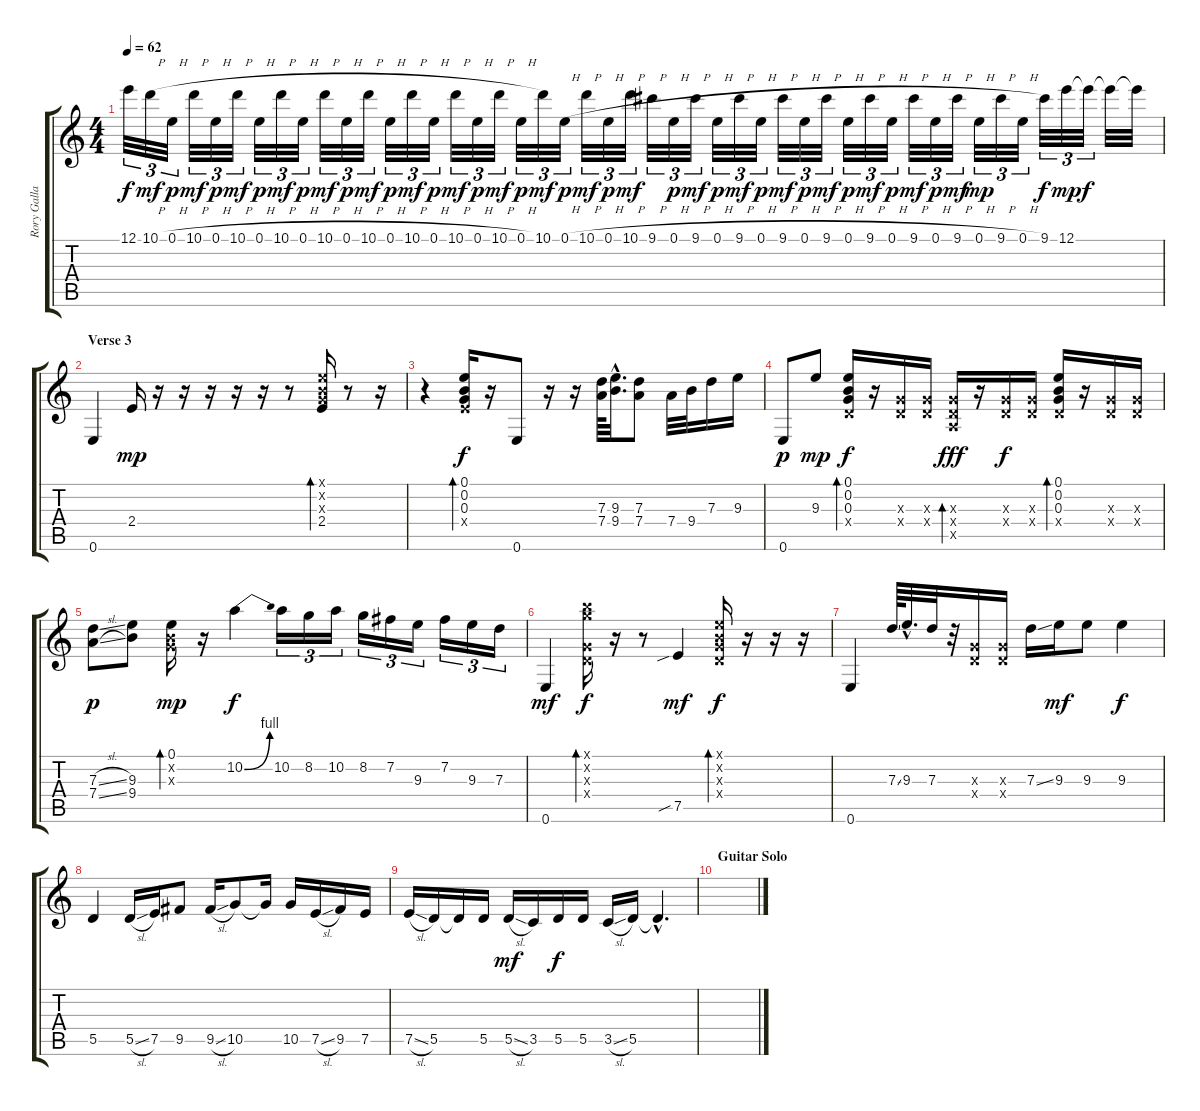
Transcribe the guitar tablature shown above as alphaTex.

\track ("Rory Gallagher" "Rory Galla") {instrument distortionguitar}
\staff {score tabs}
\tuning (E4 B3 G3 D3 A2 E2) {hide}
\ts (4 4)
\tempo 62
\clef g2
\ks c
12.1.32{tu (3 2) dy f} 10.1{h}.32{tu (3 2) dy mf} 0.1{h}.32{tu (3 2) dy p} 10.1{h}.32{tu (3 2) dy mf} 0.1{h}.32{tu (3 2) dy p} 10.1{h}.32{tu (3 2) dy mf} 0.1{h}.32{tu (3 2) dy p} 10.1{h}.32{tu (3 2) dy mf} 0.1{h}.32{tu (3 2) dy p} 10.1{h}.32{tu (3 2) dy mf} 0.1{h}.32{tu (3 2) dy p} 10.1{h}.32{tu (3 2) dy mf} 0.1{h}.32{tu (3 2) dy p} 10.1{h}.32{tu (3 2) dy mf} 0.1{h}.32{tu (3 2) dy p} 10.1{h}.32{tu (3 2) dy mf} 0.1{h}.32{tu (3 2) dy p} 10.1{h}.32{tu (3 2) dy mf} 0.1{h}.32{tu (3 2) dy p} 10.1.32{tu (3 2) dy mf} 0.1{h}.32{tu (3 2) dy p} 10.1{h}.32{tu (3 2) dy mf} 0.1{h}.32{tu (3 2) dy p} 10.1{h}.32{tu (3 2) dy mf} 9.1{h}.32{tu (3 2)} 0.1{h}.32{tu (3 2) dy p} 9.1{h}.32{tu (3 2) dy mf} 0.1{h}.32{tu (3 2) dy p} 9.1{h}.32{tu (3 2) dy mf} 0.1{h}.32{tu (3 2) dy p} 9.1{h}.32{tu (3 2) dy mf} 0.1{h}.32{tu (3 2) dy p} 9.1{h}.32{tu (3 2) dy mf} 0.1{h}.32{tu (3 2) dy p} 9.1{h}.32{tu (3 2) dy mf} 0.1{h}.32{tu (3 2) dy p} 9.1{h}.32{tu (3 2) dy mf} 0.1{h}.32{tu (3 2) dy p} 9.1{h}.32{tu (3 2) dy mf} 0.1{h}.32{tu (3 2) dy mp} 9.1{h}.32{tu (3 2)} 0.1{h}.32{tu (3 2)} 9.1.32{tu (3 2) dy f} 12.1.32{tu (3 2) dy mp} 12.1{t}.32{tu (3 2) dy f} 12.1{t}.32 12.1{t}.32 |
\section ("" "Verse 3")
0.6.4 2.4.16{dy mp} r.16 r.16 r.16 r.16 r.16 r.8 (0.1{x} 0.2{x} 0.3{x} 2.4).16{bd 60} r.8 r.16 |
r.4 (0.1 0.2 0.3 2.4{x}).16{bd 60 dy f} r.16 0.6.8 r.16 r.16 (7.3 7.4).64 (9.3{hac} 9.4{hac}).32{d} (7.3 7.4).8 7.4.32 9.4.32 7.3.16 9.3.16 |
0.6.8{dy p} 9.3.8{dy mp} (0.1 0.2 0.3 0.4{x}).16{bd 60 dy f} r.16 (0.3{x} 0.4{x}).16 (0.3{x} 0.4{x}).16 (0.3{x} 0.4{x} 0.5{x}).16{bd 30 dy fff} r.16 (0.3{x} 0.4{x}).16{dy f} (0.3{x} 0.4{x}).16 (0.1 0.2 0.3 0.4{x}).16{bd 30} r.16 (0.3{x} 0.4{x}).16 (0.3{x} 0.4{x}).16 |
(7.3{sl} 7.4{sl}).8{dy p} (9.3 9.4).8 (0.1 0.2{x} 0.3{x}).16{bd 30 dy mp} r.16 10.2{be (bend 0 0 60 4)}.4{dy f} 10.2.16{tu (3 2)} 8.2.16{tu (3 2)} 10.2.16{tu (3 2)} 8.2.16{tu (3 2)} 7.2.16{tu (3 2)} 9.3.16{tu (3 2)} 7.2.16{tu (3 2)} 9.3.16{tu (3 2)} 7.3.16{tu (3 2)} |
0.6.4{dy mf} (7.1{x} 8.2{x} 0.3{x} 0.4{x}).16{bd 30 dy f} r.16 r.8 7.5{sib}.4{dy mf} (0.1{x} 0.2{x} 0.3{x} 0.4{x}).16{bd 30 dy f} r.16 r.16 r.16 |
0.6.4 7.3{ss}.64 9.3{hac}.32{d} 7.3.32 r.32 (0.3{x} 0.4{x}).16 (0.3{x} 0.4{x}).16 7.3{ss}.16 9.3.16{dy mf} 9.3.8 9.3.4{dy f} |
5.5.4 5.5{sl}.16 7.5.16 9.5.8 9.5{sl}.16 10.5.8 10.5{t}.16 10.5.16 7.5{sl}.16 9.5.16 7.5.16 |
7.5{sl}.16 5.5.16 5.5{t}.16 5.5.16 5.5{sl}.16{dy mf} 3.5.16 5.5.16{dy f} 5.5.16 3.5{sl}.16 5.5.16 5.5{hac t}.4{d} |
\section ("" "Guitar Solo")
